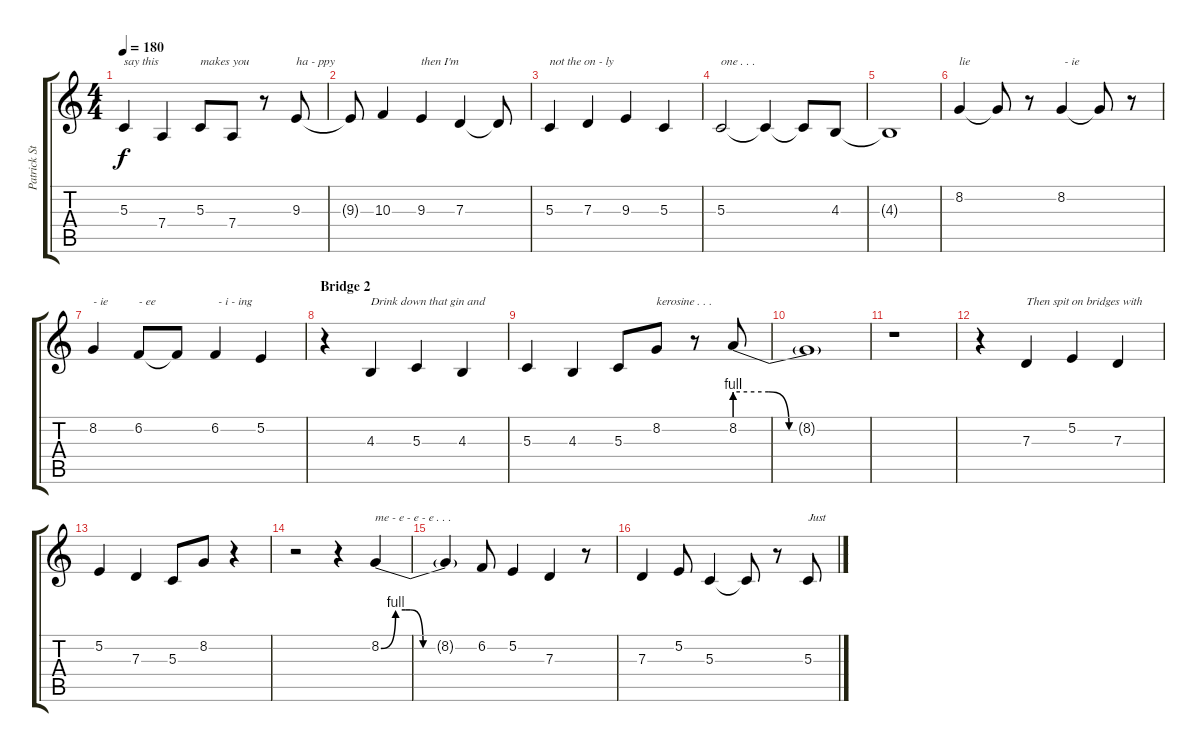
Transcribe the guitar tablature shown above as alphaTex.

\track ("Patrick Stump (Lead Vocals)" "Patrick St") {instrument clarinet}
\staff {score tabs}
\tuning (E4 B3 G3 D3 A2 E2) {hide}
\ts (4 4)
\tempo 180
\clef g2
\ks c
5.3.4{txt "say this" dy f} 7.4.4 5.3.8{txt "makes you"} 7.4.8 r.8 9.3.8{txt "ha - ppy"} |
9.3{t}.8 10.3.4 9.3.4{txt "then I'm"} 7.3.4 7.3{t}.8 |
5.3.4{txt "not the on - ly"} 7.3.4 9.3.4 5.3.4 |
5.3.2{txt "one . . ."} 5.3{t}.4 5.3{t}.8 4.3.8 |
4.3{t}.1 |
8.2.4{txt "lie "} 8.2{t}.8 r.8 8.2.4{txt " - ie "} 8.2{t}.8 r.8 |
8.2.4{txt "- ie"} 6.2.8{txt "- ee"} 6.2{t}.8 6.2.4{txt " - i - ing"} 5.2.4 |
\section ("" "Bridge 2")
r.4 4.3.4{txt "Drink down that gin and"} 5.3.4 4.3.4 |
5.3.4 4.3.4 5.3.8 8.2.8{txt "kerosine . . . "} r.8 8.2{be (custom 0 4 15 4 24 0 40 0 60 0)}.8 |
8.2{t}.1 |
r.1 |
r.4 7.3.4{txt "Then spit on bridges with"} 5.2.4 7.3.4 |
5.2.4 7.3.4 5.3.8 8.2.8 r.4 |
r.2 r.4 8.2{be (custom 0 0 9 4 15 4 18 4 26 0 31 0 38 0 45 0 60 0)}.4{txt "me - e - e - e . . ."} |
8.2{t}.4 6.2.8 5.2.4 7.3.4 r.8 |
7.3.4 5.2.8 5.3.4 5.3{t}.8 r.8 5.3.8{txt "Just"}
